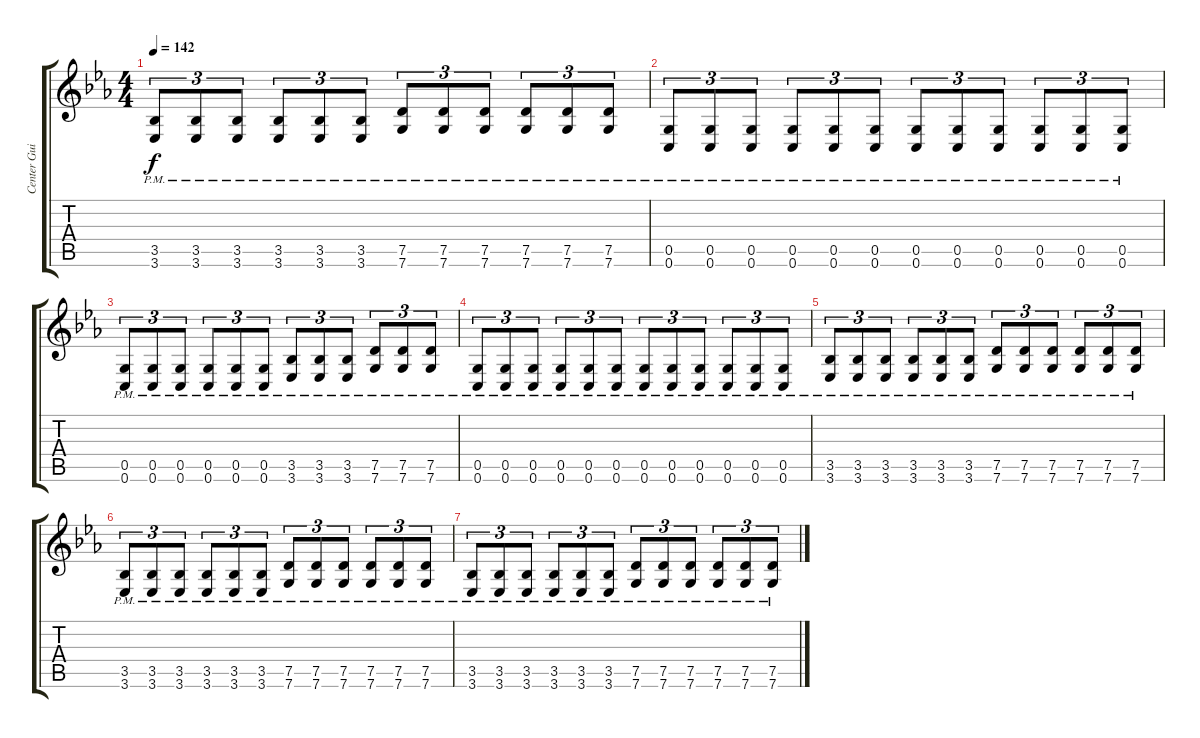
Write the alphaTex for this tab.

\track ("Center Guitar" "Center Gui") {instrument distortionguitar}
\staff {score tabs}
\tuning (D4 A3 F3 C3 G2 C2) {hide}
\ts (4 4)
\tempo 142
\clef g2
\ks cminor
(3.5{pm} 3.6{pm}).8{tu (3 2) dy f} (3.5{pm} 3.6{pm}).8{tu (3 2)} (3.5{pm} 3.6{pm}).8{tu (3 2)} (3.5{pm} 3.6{pm}).8{tu (3 2)} (3.5{pm} 3.6{pm}).8{tu (3 2)} (3.5{pm} 3.6{pm}).8{tu (3 2)} (7.5{pm} 7.6{pm}).8{tu (3 2)} (7.5{pm} 7.6{pm}).8{tu (3 2)} (7.5{pm} 7.6{pm}).8{tu (3 2)} (7.5{pm} 7.6{pm}).8{tu (3 2)} (7.5{pm} 7.6{pm}).8{tu (3 2)} (7.5{pm} 7.6{pm}).8{tu (3 2)} |
(0.5{pm} 0.6{pm}).8{tu (3 2)} (0.5{pm} 0.6{pm}).8{tu (3 2)} (0.5{pm} 0.6{pm}).8{tu (3 2)} (0.5{pm} 0.6{pm}).8{tu (3 2)} (0.5{pm} 0.6{pm}).8{tu (3 2)} (0.5{pm} 0.6{pm}).8{tu (3 2)} (0.5{pm} 0.6{pm}).8{tu (3 2)} (0.5{pm} 0.6{pm}).8{tu (3 2)} (0.5{pm} 0.6{pm}).8{tu (3 2)} (0.5{pm} 0.6{pm}).8{tu (3 2)} (0.5{pm} 0.6{pm}).8{tu (3 2)} (0.5{pm} 0.6{pm}).8{tu (3 2)} |
(0.5{pm} 0.6{pm}).8{tu (3 2)} (0.5{pm} 0.6{pm}).8{tu (3 2)} (0.5{pm} 0.6{pm}).8{tu (3 2)} (0.5{pm} 0.6{pm}).8{tu (3 2)} (0.5{pm} 0.6{pm}).8{tu (3 2)} (0.5{pm} 0.6{pm}).8{tu (3 2)} (3.5{pm} 3.6{pm}).8{tu (3 2)} (3.5{pm} 3.6{pm}).8{tu (3 2)} (3.5{pm} 3.6{pm}).8{tu (3 2)} (7.5{pm} 7.6{pm}).8{tu (3 2)} (7.5{pm} 7.6{pm}).8{tu (3 2)} (7.5{pm} 7.6{pm}).8{tu (3 2)} |
(0.5{pm} 0.6{pm}).8{tu (3 2)} (0.5{pm} 0.6{pm}).8{tu (3 2)} (0.5{pm} 0.6{pm}).8{tu (3 2)} (0.5{pm} 0.6{pm}).8{tu (3 2)} (0.5{pm} 0.6{pm}).8{tu (3 2)} (0.5{pm} 0.6{pm}).8{tu (3 2)} (0.5{pm} 0.6{pm}).8{tu (3 2)} (0.5{pm} 0.6{pm}).8{tu (3 2)} (0.5{pm} 0.6{pm}).8{tu (3 2)} (0.5{pm} 0.6{pm}).8{tu (3 2)} (0.5{pm} 0.6{pm}).8{tu (3 2)} (0.5{pm} 0.6{pm}).8{tu (3 2)} |
(3.5{pm} 3.6{pm}).8{tu (3 2)} (3.5{pm} 3.6{pm}).8{tu (3 2)} (3.5{pm} 3.6{pm}).8{tu (3 2)} (3.5{pm} 3.6{pm}).8{tu (3 2)} (3.5{pm} 3.6{pm}).8{tu (3 2)} (3.5{pm} 3.6{pm}).8{tu (3 2)} (7.5{pm} 7.6{pm}).8{tu (3 2)} (7.5{pm} 7.6{pm}).8{tu (3 2)} (7.5{pm} 7.6{pm}).8{tu (3 2)} (7.5{pm} 7.6{pm}).8{tu (3 2)} (7.5{pm} 7.6{pm}).8{tu (3 2)} (7.5{pm} 7.6{pm}).8{tu (3 2)} |
(3.5{pm} 3.6{pm}).8{tu (3 2)} (3.5{pm} 3.6{pm}).8{tu (3 2)} (3.5{pm} 3.6{pm}).8{tu (3 2)} (3.5{pm} 3.6{pm}).8{tu (3 2)} (3.5{pm} 3.6{pm}).8{tu (3 2)} (3.5{pm} 3.6{pm}).8{tu (3 2)} (7.5{pm} 7.6{pm}).8{tu (3 2)} (7.5{pm} 7.6{pm}).8{tu (3 2)} (7.5{pm} 7.6{pm}).8{tu (3 2)} (7.5{pm} 7.6{pm}).8{tu (3 2)} (7.5{pm} 7.6{pm}).8{tu (3 2)} (7.5{pm} 7.6{pm}).8{tu (3 2)} |
(3.5{pm} 3.6{pm}).8{tu (3 2)} (3.5{pm} 3.6{pm}).8{tu (3 2)} (3.5{pm} 3.6{pm}).8{tu (3 2)} (3.5{pm} 3.6{pm}).8{tu (3 2)} (3.5{pm} 3.6{pm}).8{tu (3 2)} (3.5{pm} 3.6{pm}).8{tu (3 2)} (7.5{pm} 7.6{pm}).8{tu (3 2)} (7.5{pm} 7.6{pm}).8{tu (3 2)} (7.5{pm} 7.6{pm}).8{tu (3 2)} (7.5{pm} 7.6{pm}).8{tu (3 2)} (7.5{pm} 7.6{pm}).8{tu (3 2)} (7.5{pm} 7.6{pm}).8{tu (3 2)}
